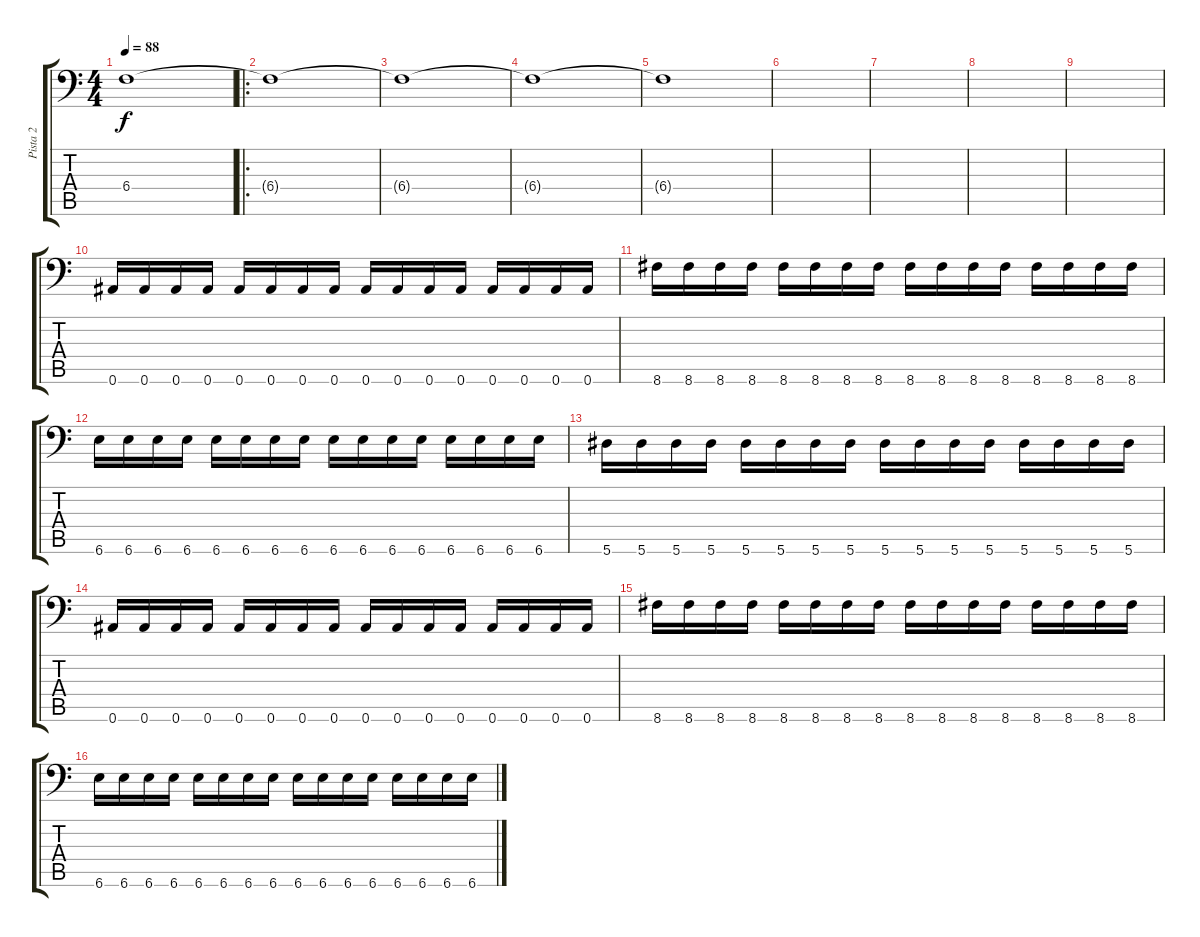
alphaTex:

\track ("Pista 2" "Pista 2") {instrument distortionguitar}
\staff {score tabs}
\tuning (Db4 Ab3 E2 B1 Gb2 Bb1) {hide}
\ts (4 4)
\tempo 88
\clef f4
\ks c
6.4{t}.1{dy f} |
\ro
6.4{t}.1 |
6.4{t}.1 |
6.4{t}.1 |
6.4{t}.1 |
|
|
|
|
0.6.16 0.6.16 0.6.16 0.6.16 0.6.16 0.6.16 0.6.16 0.6.16 0.6.16 0.6.16 0.6.16 0.6.16 0.6.16 0.6.16 0.6.16 0.6.16 |
8.6.16 8.6.16 8.6.16 8.6.16 8.6.16 8.6.16 8.6.16 8.6.16 8.6.16 8.6.16 8.6.16 8.6.16 8.6.16 8.6.16 8.6.16 8.6.16 |
6.6.16 6.6.16 6.6.16 6.6.16 6.6.16 6.6.16 6.6.16 6.6.16 6.6.16 6.6.16 6.6.16 6.6.16 6.6.16 6.6.16 6.6.16 6.6.16 |
5.6.16 5.6.16 5.6.16 5.6.16 5.6.16 5.6.16 5.6.16 5.6.16 5.6.16 5.6.16 5.6.16 5.6.16 5.6.16 5.6.16 5.6.16 5.6.16 |
0.6.16 0.6.16 0.6.16 0.6.16 0.6.16 0.6.16 0.6.16 0.6.16 0.6.16 0.6.16 0.6.16 0.6.16 0.6.16 0.6.16 0.6.16 0.6.16 |
8.6.16 8.6.16 8.6.16 8.6.16 8.6.16 8.6.16 8.6.16 8.6.16 8.6.16 8.6.16 8.6.16 8.6.16 8.6.16 8.6.16 8.6.16 8.6.16 |
6.6.16 6.6.16 6.6.16 6.6.16 6.6.16 6.6.16 6.6.16 6.6.16 6.6.16 6.6.16 6.6.16 6.6.16 6.6.16 6.6.16 6.6.16 6.6.16
